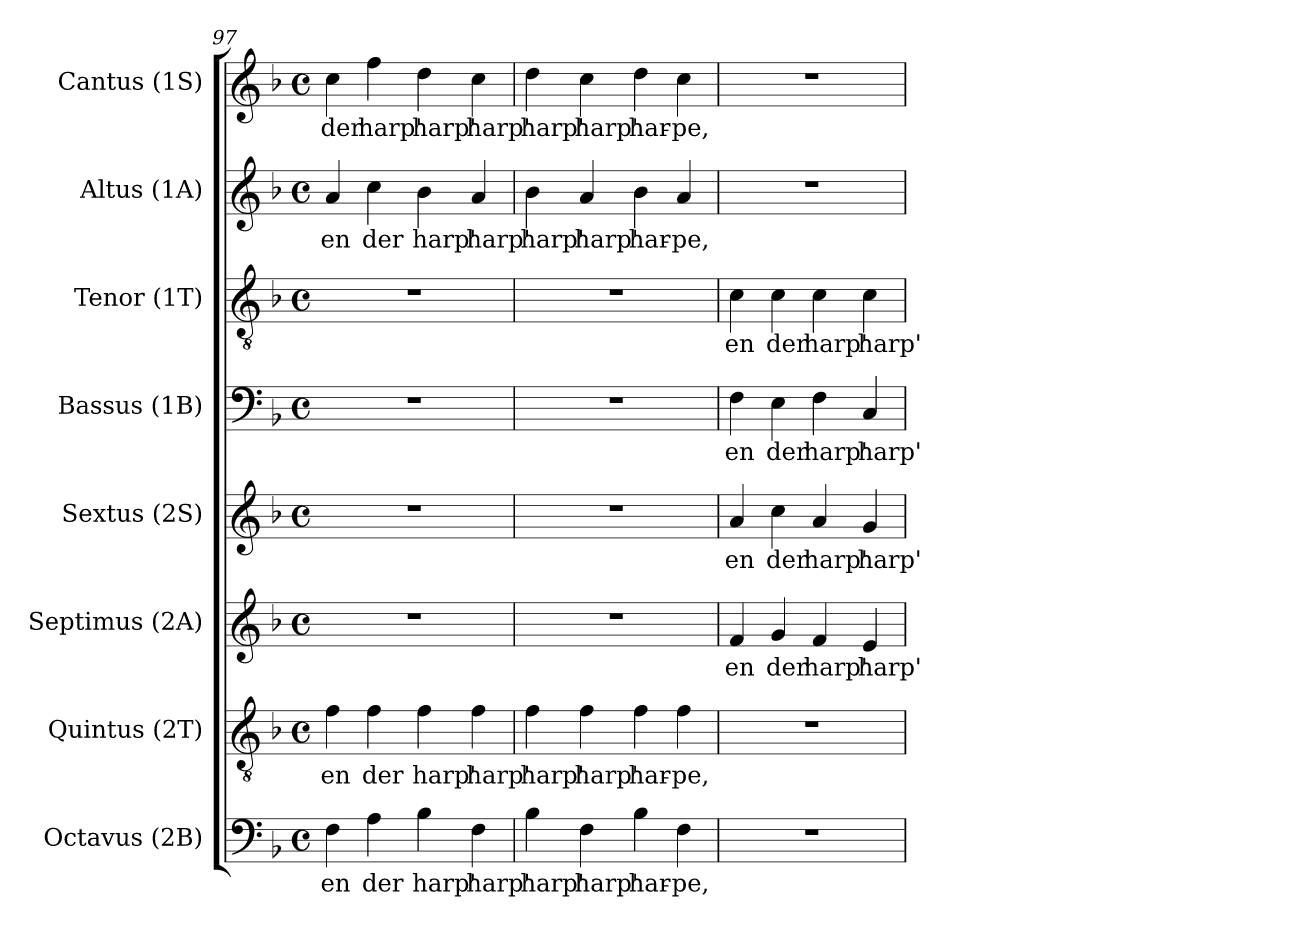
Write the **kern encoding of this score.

**kern	**text	**kern	**text	**kern	**text	**kern	**text	**kern	**text	**kern	**text	**kern	**text	**kern	**text
*part8	*part8	*part7	*part7	*part6	*part6	*part5	*part5	*part4	*part4	*part3	*part3	*part2	*part2	*part1	*part1
*staff8	*staff8	*staff7	*staff7	*staff6	*staff6	*staff5	*staff5	*staff4	*staff4	*staff3	*staff3	*staff2	*staff2	*staff1	*staff1
*I"Octavus (2B)	*	*I"Quintus (2T)	*	*I"Septimus (2A)	*	*I"Sextus (2S)	*	*I"Bassus (1B)	*	*I"Tenor (1T)	*	*I"Altus (1A)	*	*I"Cantus (1S)	*
*I'Octavus	*	*I'Quintus	*	*I'Septimus	*	*I'Sextus	*	*I'Bassus	*	*I'Tenor	*	*I'Altus	*	*I'Cantus	*
*clefF4	*	*clefGv2	*	*clefG2	*	*clefG2	*	*clefF4	*	*clefGv2	*	*clefG2	*	*clefG2	*
*k[b-]	*	*k[b-]	*	*k[b-]	*	*k[b-]	*	*k[b-]	*	*k[b-]	*	*k[b-]	*	*k[b-]	*
*F:	*	*F:	*	*F:	*	*F:	*	*F:	*	*F:	*	*F:	*	*F:	*
*M4/4	*	*M4/4	*	*M4/4	*	*M4/4	*	*M4/4	*	*M4/4	*	*M4/4	*	*M4/4	*
*met(c)	*	*met(c)	*	*met(c)	*	*met(c)	*	*met(c)	*	*met(c)	*	*met(c)	*	*met(c)	*
=97	=97	=97	=97	=97	=97	=97	=97	=97	=97	=97	=97	=97	=97	=97	=97
!	!LO:LY:b:color=#000000	!	!	!	!	!	!	!	!	!	!	!	!	!	!
!	!	!	!LO:LY:b:color=#000000	!	!	!	!	!	!	!	!	!	!	!	!
!	!	!	!	!	!	!	!	!	!	!	!	!	!LO:LY:b:color=#000000	!	!
!	!	!	!	!	!	!	!	!	!	!	!	!	!	!	!LO:LY:b:color=#000000
4Fi\	en	4fi\	en	1r	.	1r	.	1r	.	1r	.	4ai/	en	4cci\	der
!	!LO:LY:b:color=#000000	!	!	!	!	!	!	!	!	!	!	!	!	!	!
!	!	!	!LO:LY:b:color=#000000	!	!	!	!	!	!	!	!	!	!	!	!
!	!	!	!	!	!	!	!	!	!	!	!	!	!LO:LY:b:color=#000000	!	!
!	!	!	!	!	!	!	!	!	!	!	!	!	!	!	!LO:LY:b:color=#000000
4Ai\	der	4fi\	der	.	.	.	.	.	.	.	.	4cci\	der	4ffi\	harp'
!	!LO:LY:b:color=#000000	!	!	!	!	!	!	!	!	!	!	!	!	!	!
!	!	!	!LO:LY:b:color=#000000	!	!	!	!	!	!	!	!	!	!	!	!
!	!	!	!	!	!	!	!	!	!	!	!	!	!LO:LY:b:color=#000000	!	!
!	!	!	!	!	!	!	!	!	!	!	!	!	!	!	!LO:LY:b:color=#000000
4B-i\	harp'	4fi\	harp'	.	.	.	.	.	.	.	.	4b-i\	harp'	4ddi\	harp'
!	!LO:LY:b:color=#000000	!	!	!	!	!	!	!	!	!	!	!	!	!	!
!	!	!	!LO:LY:b:color=#000000	!	!	!	!	!	!	!	!	!	!	!	!
!	!	!	!	!	!	!	!	!	!	!	!	!	!LO:LY:b:color=#000000	!	!
!	!	!	!	!	!	!	!	!	!	!	!	!	!	!	!LO:LY:b:color=#000000
4Fi\	harp'	4fi\	harp'	.	.	.	.	.	.	.	.	4ai/	harp'	4cci\	harp'
=98	=98	=98	=98	=98	=98	=98	=98	=98	=98	=98	=98	=98	=98	=98	=98
!	!LO:LY:b:color=#000000	!	!	!	!	!	!	!	!	!	!	!	!	!	!
!	!	!	!LO:LY:b:color=#000000	!	!	!	!	!	!	!	!	!	!	!	!
!	!	!	!	!	!	!	!	!	!	!	!	!	!LO:LY:b:color=#000000	!	!
!	!	!	!	!	!	!	!	!	!	!	!	!	!	!	!LO:LY:b:color=#000000
4B-i\	harp'	4fi\	harp'	1r	.	1r	.	1r	.	1r	.	4b-i\	harp'	4ddi\	harp'
!	!LO:LY:b:color=#000000	!	!	!	!	!	!	!	!	!	!	!	!	!	!
!	!	!	!LO:LY:b:color=#000000	!	!	!	!	!	!	!	!	!	!	!	!
!	!	!	!	!	!	!	!	!	!	!	!	!	!LO:LY:b:color=#000000	!	!
!	!	!	!	!	!	!	!	!	!	!	!	!	!	!	!LO:LY:b:color=#000000
4Fi\	harp'	4fi\	harp'	.	.	.	.	.	.	.	.	4ai/	harp'	4cci\	harp'
!	!LO:LY:b:color=#000000	!	!	!	!	!	!	!	!	!	!	!	!	!	!
!	!	!	!LO:LY:b:color=#000000	!	!	!	!	!	!	!	!	!	!	!	!
!	!	!	!	!	!	!	!	!	!	!	!	!	!LO:LY:b:color=#000000	!	!
!	!	!	!	!	!	!	!	!	!	!	!	!	!	!	!LO:LY:b:color=#000000
4B-i\	har-	4fi\	har-	.	.	.	.	.	.	.	.	4b-i\	har-	4ddi\	har-
!	!LO:LY:b:color=#000000	!	!	!	!	!	!	!	!	!	!	!	!	!	!
!	!	!	!LO:LY:b:color=#000000	!	!	!	!	!	!	!	!	!	!	!	!
!	!	!	!	!	!	!	!	!	!	!	!	!	!LO:LY:b:color=#000000	!	!
!	!	!	!	!	!	!	!	!	!	!	!	!	!	!	!LO:LY:b:color=#000000
4Fi\	-pe,	4fi\	-pe,	.	.	.	.	.	.	.	.	4ai/	-pe,	4cci\	-pe,
!!LO:LB:g=z
=99	=99	=99	=99	=99	=99	=99	=99	=99	=99	=99	=99	=99	=99	=99	=99
!	!	!	!	!	!LO:LY:b:color=#000000	!	!	!	!	!	!	!	!	!	!
!	!	!	!	!	!	!	!LO:LY:b:color=#000000	!	!	!	!	!	!	!	!
!	!	!	!	!	!	!	!	!	!LO:LY:b:color=#000000	!	!	!	!	!	!
!	!	!	!	!	!	!	!	!	!	!	!LO:LY:b:color=#000000	!	!	!	!
1r	.	1r	.	4fi/	en	4ai/	en	4Fi\	en	4ci\	en	1r	.	1r	.
!	!	!	!	!	!LO:LY:b:color=#000000	!	!	!	!	!	!	!	!	!	!
!	!	!	!	!	!	!	!LO:LY:b:color=#000000	!	!	!	!	!	!	!	!
!	!	!	!	!	!	!	!	!	!LO:LY:b:color=#000000	!	!	!	!	!	!
!	!	!	!	!	!	!	!	!	!	!	!LO:LY:b:color=#000000	!	!	!	!
.	.	.	.	4gi/	der	4cci\	der	4Ei\	der	4ci\	der	.	.	.	.
!	!	!	!	!	!LO:LY:b:color=#000000	!	!	!	!	!	!	!	!	!	!
!	!	!	!	!	!	!	!LO:LY:b:color=#000000	!	!	!	!	!	!	!	!
!	!	!	!	!	!	!	!	!	!LO:LY:b:color=#000000	!	!	!	!	!	!
!	!	!	!	!	!	!	!	!	!	!	!LO:LY:b:color=#000000	!	!	!	!
.	.	.	.	4fi/	harp'	4ai/	harp'	4Fi\	harp'	4ci\	harp'	.	.	.	.
!	!	!	!	!	!LO:LY:b:color=#000000	!	!	!	!	!	!	!	!	!	!
!	!	!	!	!	!	!	!LO:LY:b:color=#000000	!	!	!	!	!	!	!	!
!	!	!	!	!	!	!	!	!	!LO:LY:b:color=#000000	!	!	!	!	!	!
!	!	!	!	!	!	!	!	!	!	!	!LO:LY:b:color=#000000	!	!	!	!
.	.	.	.	4ei/	harp'	4gi/	harp'	4Ci/	harp'	4ci\	harp'	.	.	.	.
=	=	=	=	=	=	=	=	=	=	=	=	=	=	=	=
*-	*-	*-	*-	*-	*-	*-	*-	*-	*-	*-	*-	*-	*-	*-	*-
